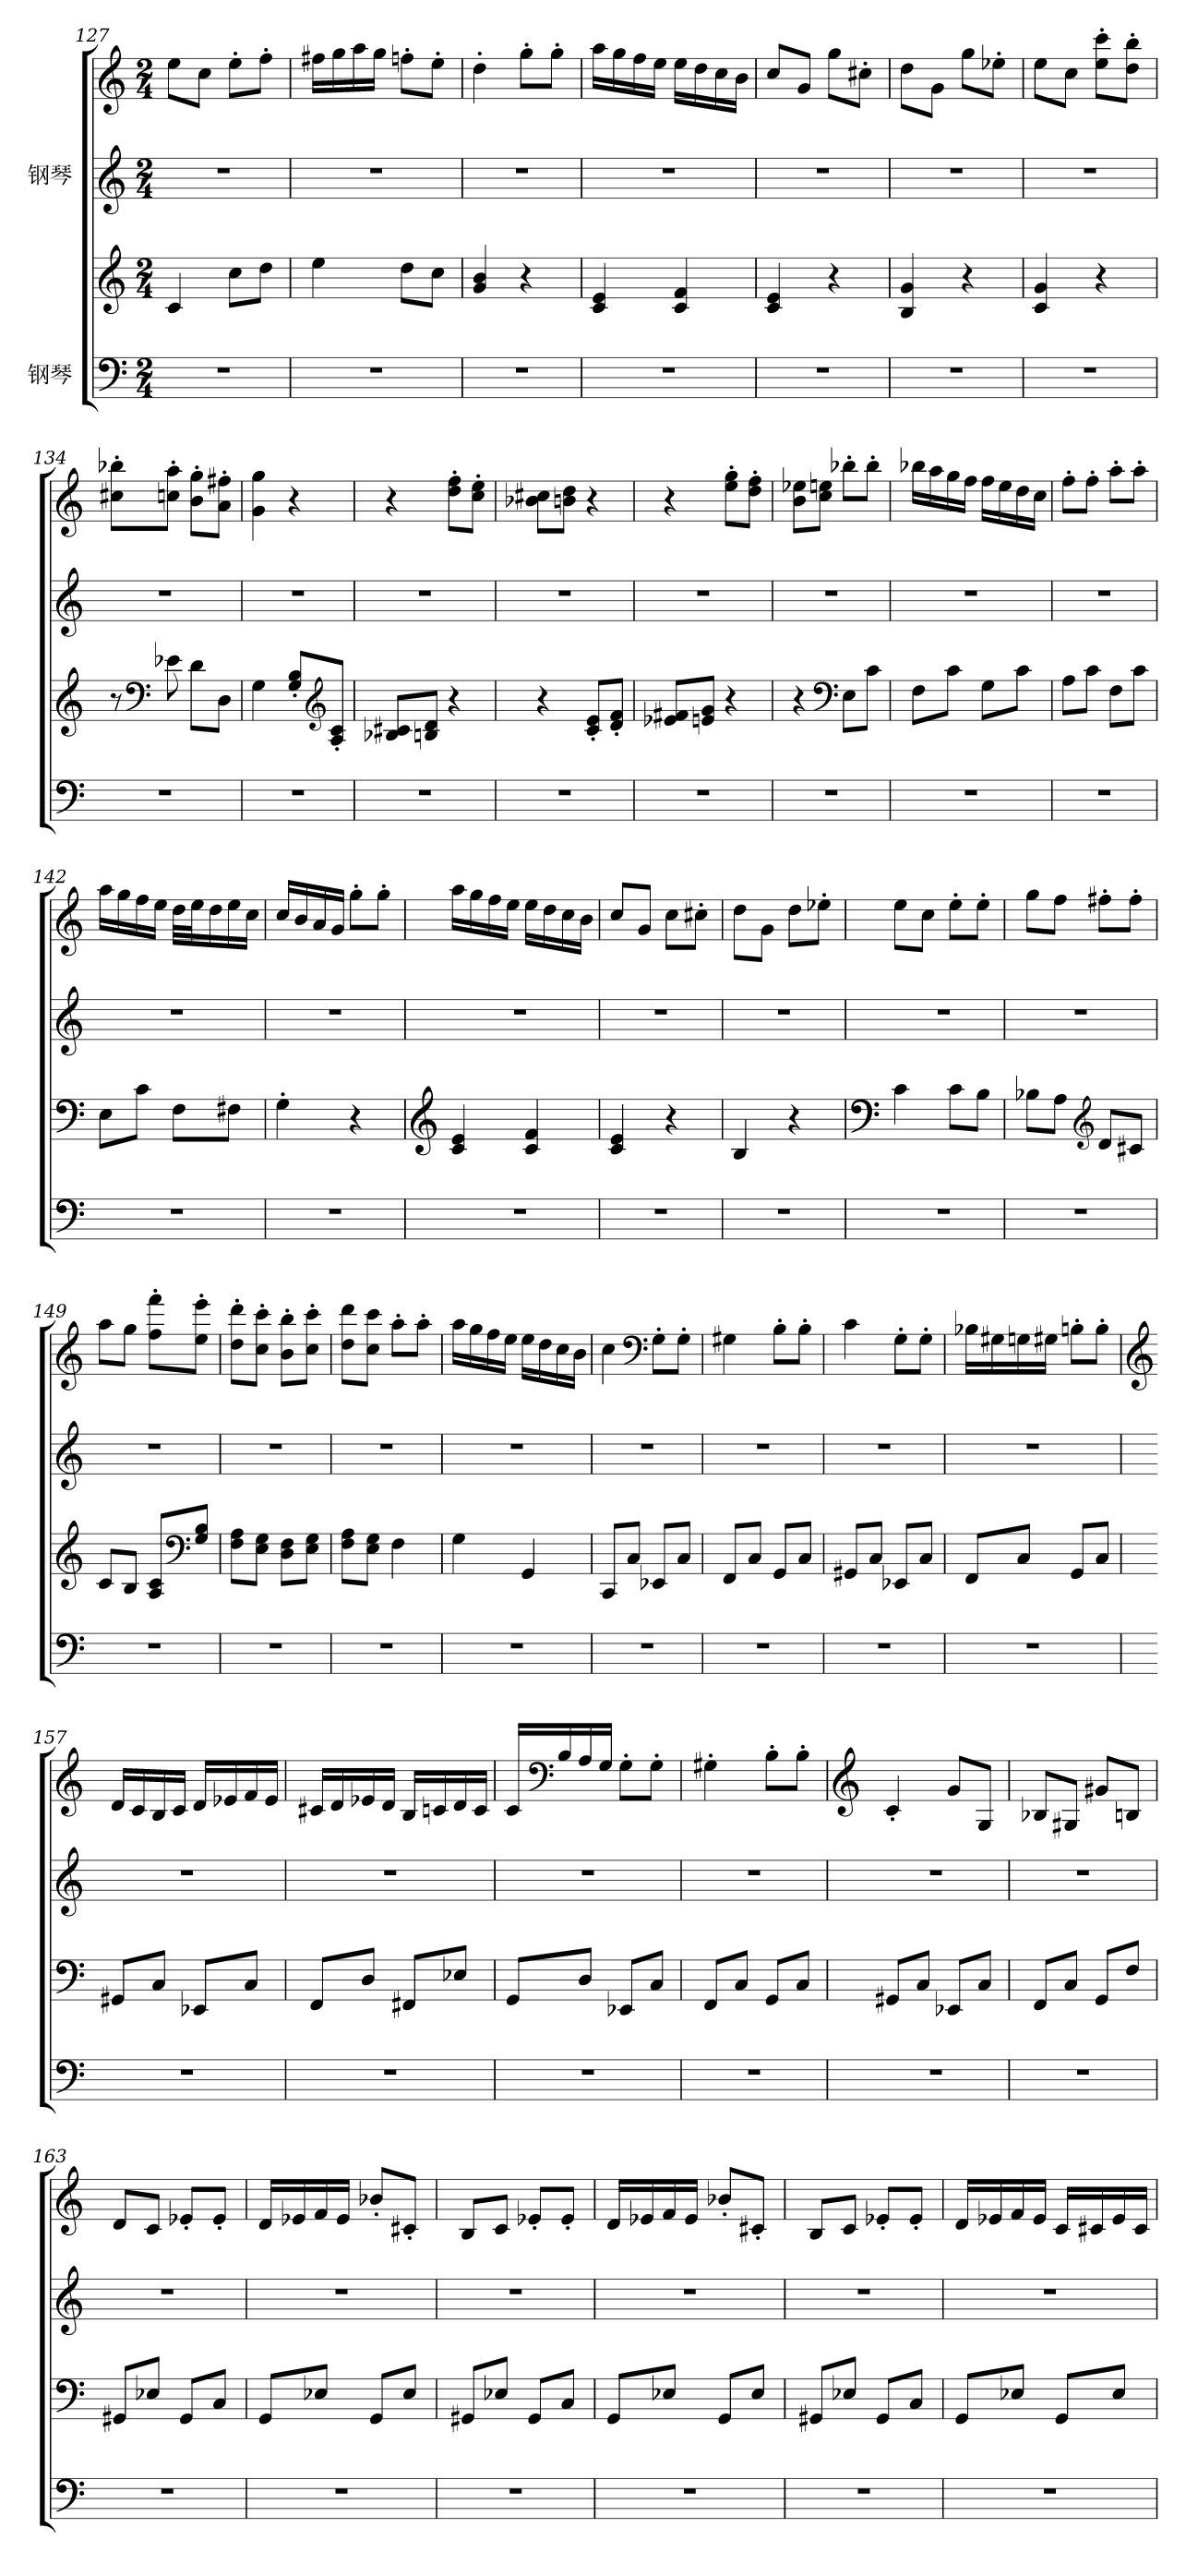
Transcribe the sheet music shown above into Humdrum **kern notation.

**kern	**kern	**kern	**kern
*part2	*part2	*part1	*part1
*staff4	*staff3	*staff2	*staff1
*I"钢琴	*	*I"钢琴	*
*clefF4	*clefG2	*clefG2	*clefG2
*k[]	*k[]	*k[]	*k[]
*M2/4	*M2/4	*M2/4	*M2/4
=127	=127	=127	=127
2r	4c/	2r	8ee\L
.	.	.	8cc\J
.	8cc\L	.	8ee'\L
.	8dd\J	.	8ff'\J
=128	=128	=128	=128
2r	4ee\	2r	16ff#X\LL
.	.	.	16gg\
.	.	.	16aa\
.	.	.	16gg\JJ
.	8dd\L	.	8ffn'\L
.	8cc\J	.	8ee'\J
=129	=129	=129	=129
2r	4g/ 4b/	2r	4dd'\
.	4r	.	8gg'\L
.	.	.	8gg'\J
!!LO:LB:g=z
=130	=130	=130	=130
2r	4c/ 4e/	2r	16aa\LL
.	.	.	16gg\
.	.	.	16ff\
.	.	.	16ee\JJ
.	4c/ 4f/	.	16ee\LL
.	.	.	16dd\
.	.	.	16cc\
.	.	.	16b\JJ
=131	=131	=131	=131
2r	4c/ 4e/	2r	8cc/L
.	.	.	8g/J
.	4r	.	8gg\L
.	.	.	8cc#X'\J
=132	=132	=132	=132
2r	4B/ 4g/	2r	8dd\L
.	.	.	8g\J
.	4r	.	8gg\L
.	.	.	8ee-X'\J
=133	=133	=133	=133
2r	4c/ 4g/	2r	8ee\L
.	.	.	8cc\J
.	4r	.	8ee\' 8ccc\'L
.	.	.	8dd\' 8bb\'J
=134	=134	=134	=134
2r	8r	2r	8cc#X\' 8bb-X\'L
*	*clefF4	*	*
.	8e-X\	.	8ccn\' 8aa\'J
.	8d\L	.	8b\' 8gg\'L
.	8D\J	.	8a\' 8ff#X\'J
=135	=135	=135	=135
2r	4G\	2r	4g\ 4gg\
.	8G/' 8B/'L	.	4r
*	*clefG2	*	*
.	8A/' 8c/'J	.	.
!!LO:PB:g=z
=136	=136	=136	=136
2r	8B-X/ 8c#X/L	2r	4r
.	8Bn/ 8d/J	.	.
.	4r	.	8dd\' 8ff\'L
.	.	.	8cc\' 8ee\'J
=137	=137	=137	=137
2r	4r	2r	8b-X\ 8cc#X\L
.	.	.	8bn\ 8dd\J
.	8c/' 8e/'L	.	4r
.	8d/' 8f/'J	.	.
=138	=138	=138	=138
2r	8e-X/ 8f#X/L	2r	4r
.	8en/ 8g/J	.	.
.	4r	.	8ee\' 8gg\'L
.	.	.	8dd\' 8ff\'J
=139	=139	=139	=139
2r	4r	2r	8b\ 8ee-X\L
.	.	.	8cc\ 8een\J
*	*clefF4	*	*
.	8E\L	.	8bb-X'\L
.	8c\J	.	8bb-'\J
=140	=140	=140	=140
2r	8F\L	2r	16bb-X\LL
.	.	.	16aa\
.	8c\J	.	16gg\
.	.	.	16ff\JJ
.	8G\L	.	16ff\LL
.	.	.	16ee\
.	8c\J	.	16dd\
.	.	.	16cc\JJ
=141	=141	=141	=141
2r	8A\L	2r	8ff'\L
.	8c\J	.	8ff'\J
.	8F\L	.	8aa'\L
.	8c\J	.	8aa'\J
!!LO:LB:g=z
=142	=142	=142	=142
2r	8E\L	2r	16aa\LL
.	.	.	16gg\
.	8c\J	.	16ff\
.	.	.	16ee\JJ
.	8F\L	.	32dd\LLL
.	.	.	32ee\J
.	.	.	16dd\
.	8F#X\J	.	16ee\
.	.	.	16cc\JJ
=143	=143	=143	=143
2r	4G'\	2r	16cc/LL
.	.	.	16b/
.	.	.	16a/
.	.	.	16g/JJ
.	4r	.	8gg'\L
.	.	.	8gg'\J
=144	=144	=144	=144
*	*clefG2	*	*
2r	4c/ 4e/	2r	16aa\LL
.	.	.	16gg\
.	.	.	16ff\
.	.	.	16ee\JJ
.	4c/ 4f/	.	16ee\LL
.	.	.	16dd\
.	.	.	16cc\
.	.	.	16b\JJ
=145	=145	=145	=145
2r	4c/ 4e/	2r	8cc/L
.	.	.	8g/J
.	4r	.	8cc\L
.	.	.	8cc#X'\J
=146	=146	=146	=146
2r	4B/	2r	8dd\L
.	.	.	8g\J
.	4r	.	8dd\L
.	.	.	8ee-X'\J
=147	=147	=147	=147
*	*clefF4	*	*
2r	4c\	2r	8ee\L
.	.	.	8cc\J
.	8c\L	.	8ee'\L
.	8B\J	.	8ee'\J
!!LO:LB:g=z
=148	=148	=148	=148
2r	8B-X\L	2r	8gg\L
.	8A\J	.	8ff\J
*	*clefG2	*	*
.	8d/L	.	8ff#X'\L
.	8c#X/J	.	8ff#'\J
=149	=149	=149	=149
2r	8c/L	2r	8aa\L
.	8B/J	.	8gg\J
.	8A/ 8c/L	.	8ff\' 8fff\'L
*	*clefF4	*	*
.	8G/ 8B/J	.	8ee\' 8eee\'J
=150	=150	=150	=150
2r	8F\ 8A\L	2r	8dd\' 8ddd\'L
.	8E\ 8G\J	.	8cc\' 8ccc\'J
.	8D\ 8F\L	.	8b\' 8bb\'L
.	8E\ 8G\J	.	8cc\' 8ccc\'J
=151	=151	=151	=151
2r	8F\ 8A\L	2r	8dd\ 8ddd\L
.	8E\ 8G\J	.	8cc\ 8ccc\J
.	4F\	.	8aa'\L
.	.	.	8aa'\J
=152	=152	=152	=152
2r	4G\	2r	16aa\LL
.	.	.	16gg\
.	.	.	16ff\
.	.	.	16ee\JJ
.	4GG/	.	16ee\LL
.	.	.	16dd\
.	.	.	16cc\
.	.	.	16b\JJ
=153	=153	=153	=153
2r	8CC/L	2r	4cc\
.	8C/J	.	.
*	*	*	*clefF4
.	8EE-X/L	.	8G'\L
.	8C/J	.	8G'\J
!!LO:PB:g=z
=154	=154	=154	=154
2r	8FF/L	2r	4G#X\
.	8C/J	.	.
.	8GG/L	.	8B'\L
.	8C/J	.	8B'\J
=155	=155	=155	=155
2r	8GG#X/L	2r	4c\
.	8C/J	.	.
.	8EE-X/L	.	8G'\L
.	8C/J	.	8G'\J
=156	=156	=156	=156
2r	8FF/L	2r	16B-X\LL
.	.	.	16G#X\
.	8C/J	.	16Gn\
.	.	.	16G#X\JJ
.	8GG/L	.	8Bn'\L
.	8C/J	.	8B'\J
=157	=157	=157	=157
*	*	*	*clefG2
2r	8GG#X/L	2r	16d/LL
.	.	.	16c/
.	8C/J	.	16B/
.	.	.	16c/JJ
.	8EE-X/L	.	16d/LL
.	.	.	16e-X/
.	8C/J	.	16f/
.	.	.	16e-/JJ
=158	=158	=158	=158
2r	8FF/L	2r	16c#X/LL
.	.	.	16d/
.	8D/J	.	16e-X/
.	.	.	16d/JJ
.	8FF#X/L	.	16B/LL
.	.	.	16cn/
.	8E-X/J	.	16d/
.	.	.	16c/JJ
!!LO:LB:g=z
=159	=159	=159	=159
2r	8GG/L	2r	16c/LL
*	*	*	*clefF4
.	.	.	16B/
.	8D/J	.	16A/
.	.	.	16G/JJ
.	8EE-X/L	.	8G'\L
.	8C/J	.	8G'\J
=160	=160	=160	=160
2r	8FF/L	2r	4G#X'\
.	8C/J	.	.
.	8GG/L	.	8B'\L
.	8C/J	.	8B'\J
=161	=161	=161	=161
*	*	*	*clefG2
2r	8GG#X/L	2r	4c'/
.	8C/J	.	.
.	8EE-X/L	.	8g/L
.	8C/J	.	8G/J
=162	=162	=162	=162
2r	8FF/L	2r	8B-X/L
.	8C/J	.	8G#X/J
.	8GG/L	.	8g#X/L
.	8F/J	.	8Bn/J
=163	=163	=163	=163
2r	8GG#X/L	2r	8d/L
.	8E-X/J	.	8c/J
.	8GG#/L	.	8e-X'/L
.	8C/J	.	8e-'/J
=164	=164	=164	=164
2r	8GG/L	2r	16d/LL
.	.	.	16e-X/
.	8E-X/J	.	16f/
.	.	.	16e-/JJ
.	8GG/L	.	8b-X'/L
.	8E-/J	.	8c#X'/J
!!LO:LB:g=z
=165	=165	=165	=165
2r	8GG#X/L	2r	8B/L
.	8E-X/J	.	8c/J
.	8GG#/L	.	8e-X'/L
.	8C/J	.	8e-'/J
=166	=166	=166	=166
2r	8GG/L	2r	16d/LL
.	.	.	16e-X/
.	8E-X/J	.	16f/
.	.	.	16e-/JJ
.	8GG/L	.	8b-X'/L
.	8E-/J	.	8c#X'/J
=167	=167	=167	=167
2r	8GG#X/L	2r	8B/L
.	8E-X/J	.	8c/J
.	8GG#/L	.	8e-X'/L
.	8C/J	.	8e-'/J
=168	=168	=168	=168
2r	8GG/L	2r	16d/LL
.	.	.	16e-X/
.	8E-X/J	.	16f/
.	.	.	16e-/JJ
.	8GG/L	.	16c/LL
.	.	.	16c#X/
.	8E-/J	.	16e-/
.	.	.	16c#/JJ
=	=	=	=
*-	*-	*-	*-
